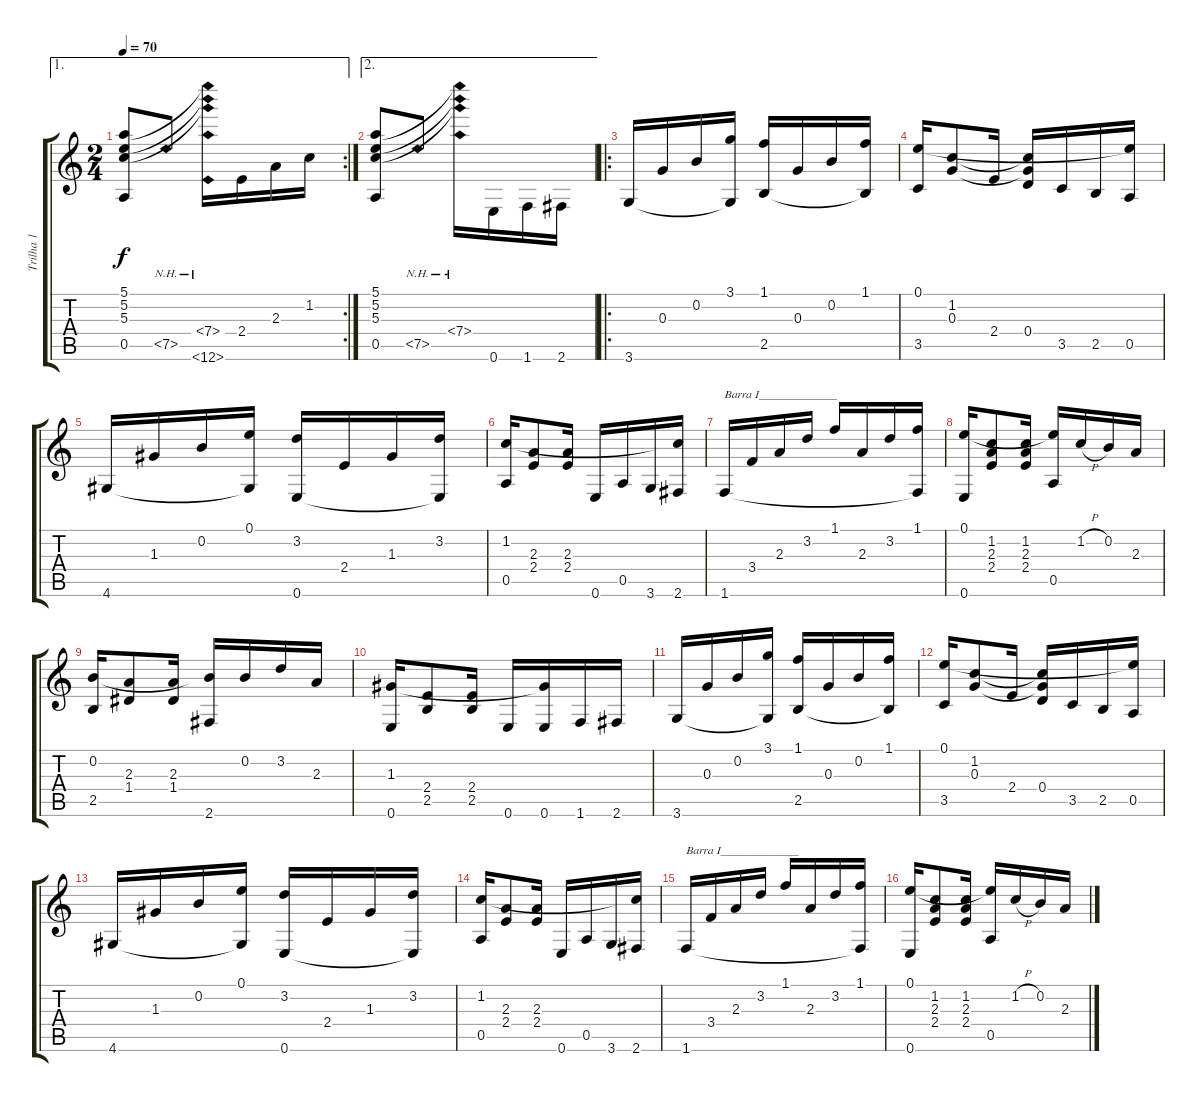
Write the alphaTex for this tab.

\track ("Trilha 1" "Trilha 1") {instrument acousticguitarnylon}
\staff {score tabs}
\tuning (E4 B3 G3 D3 A2 E2) {hide}
\ae 1
\rc 2
\ts (2 4)
\tempo 70
\clef g2
\ks c
(5.1 5.2 5.3 0.5).8{dy f} 7.5{nh}.8 (5.1{nh t} 5.2{nh t} 5.3{nh t} 7.4{nh} 0.6{nh t}).16 2.4.16 2.3.16 1.2.16 |
\ae 2
(5.1 5.2 5.3 0.5).8 7.5{nh}.8 (5.1{nh t} 5.2{nh t} 5.3{nh t} 7.4{nh}).16 0.6.16 1.6.16 2.6.16 |
\ro
3.6.16 0.3.16 0.2.16 (3.1 3.6{t}).16 (1.1 2.5).16 0.3.16 0.2.16 (1.1 2.5{t}).16 |
(0.1 3.5).16 (1.2 0.3).8 2.4.16 (1.2{t} 0.3{t} 0.4).16 3.5.16 2.5.16 (0.1{t} 0.5).16 |
4.6.16 1.3.16 0.2.16 (0.1 4.6{t}).16 (3.2 0.6).16 2.4.16 1.3.16 (3.2 0.6{t}).16 |
(1.2 0.5).16 (2.3 2.4).8 (2.3 2.4).16 0.6.16 0.5.16 3.6.16 (1.2{t} 2.6).16 |
1.6.16{txt "Barra I_____________"} 3.4.16 2.3.16 3.2.16 1.1.16 2.3.16 3.2.16 (1.1 1.6{t}).16 |
(0.1 0.6).16 (1.2 2.3 2.4).8 (1.2 2.3 2.4).16 (0.1{t} 0.5).16 1.2{h}.16 0.2.16 2.3.16 |
(0.2 2.5).16 (2.3 1.4).8 (2.3 1.4).16 (0.2{t} 2.6).16 0.2.16 3.2.16 2.3.16 |
(1.3 0.6).16 (2.4 2.5).8 (2.4 2.5).16 0.6.16 (1.3{t} 0.6).16 1.6.16 2.6.16 |
3.6.16 0.3.16 0.2.16 (3.1 3.6{t}).16 (1.1 2.5).16 0.3.16 0.2.16 (1.1 2.5{t}).16 |
(0.1 3.5).16 (1.2 0.3).8 2.4.16 (1.2{t} 0.3{t} 0.4).16 3.5.16 2.5.16 (0.1{t} 0.5).16 |
4.6.16 1.3.16 0.2.16 (0.1 4.6{t}).16 (3.2 0.6).16 2.4.16 1.3.16 (3.2 0.6{t}).16 |
(1.2 0.5).16 (2.3 2.4).8 (2.3 2.4).16 0.6.16 0.5.16 3.6.16 (1.2{t} 2.6).16 |
1.6.16{txt "Barra I_____________"} 3.4.16 2.3.16 3.2.16 1.1.16 2.3.16 3.2.16 (1.1 1.6{t}).16 |
(0.1 0.6).16 (1.2 2.3 2.4).8 (1.2 2.3 2.4).16 (0.1{t} 0.5).16 1.2{h}.16 0.2.16 2.3.16
